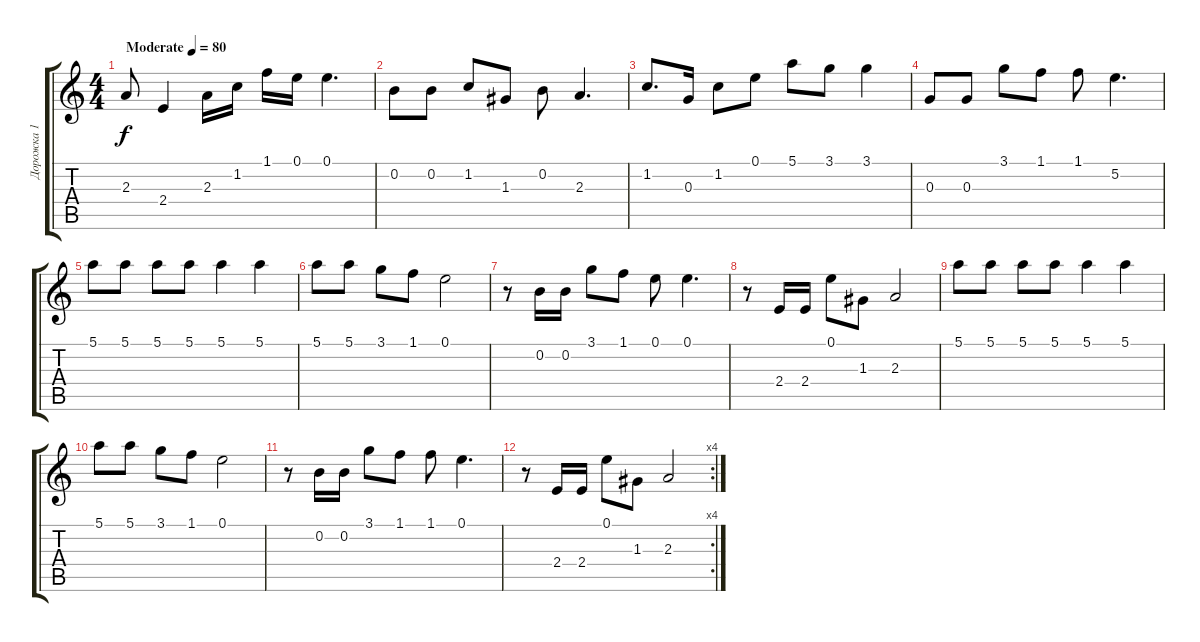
\track ("Дорожка 1" "Дорожка 1") {instrument acousticguitarsteel}
\staff {score tabs}
\tuning (E4 B3 G3 D3 A2 E2) {hide}
\ts (4 4)
\tempo (80 "Moderate")
\clef g2
\ks c
2.3.8{dy f instrument acousticguitarsteel} 2.4.4 2.3.16 1.2.16 1.1.16 0.1.16 0.1.4{d} |
0.2.8 0.2.8 1.2.8 1.3.8 0.2.8 2.3.4{d} |
1.2.8{d} 0.3.16 1.2.8 0.1.8 5.1.8 3.1.8 3.1.4 |
0.3.8 0.3.8 3.1.8 1.1.8 1.1.8 5.2.4{d} |
5.1.8 5.1.8 5.1.8 5.1.8 5.1.4 5.1.4 |
5.1.8 5.1.8 3.1.8 1.1.8 0.1.2 |
r.8 0.2.16 0.2.16 3.1.8 1.1.8 0.1.8 0.1.4{d} |
r.8 2.4.16 2.4.16 0.1.8 1.3.8 2.3.2 |
5.1.8 5.1.8 5.1.8 5.1.8 5.1.4 5.1.4 |
5.1.8 5.1.8 3.1.8 1.1.8 0.1.2 |
r.8 0.2.16 0.2.16 3.1.8 1.1.8 1.1.8 0.1.4{d} |
\rc 4
r.8 2.4.16 2.4.16 0.1.8 1.3.8 2.3.2
